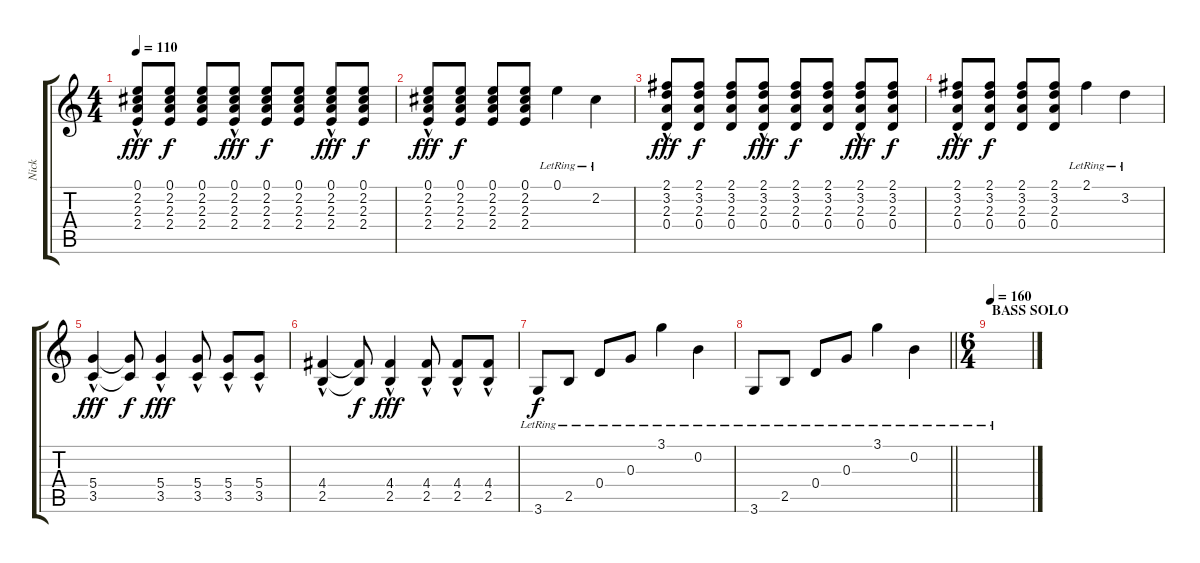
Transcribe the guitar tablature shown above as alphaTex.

\track ("Nick" "Nick") {instrument acousticguitarsteel}
\staff {score tabs}
\tuning (E4 B3 G3 D3 A2 E2) {hide}
\ts (4 4)
\tempo 110
\clef g2
\ks c
(0.1{hac} 2.2{hac} 2.3{hac} 2.4{hac}).8{dy fff} (0.1 2.2 2.3 2.4).8{dy f} (0.1 2.2 2.3 2.4).8 (0.1{hac} 2.2{hac} 2.3{hac} 2.4{hac}).8{dy fff} (0.1 2.2 2.3 2.4).8{dy f} (0.1 2.2 2.3 2.4).8 (0.1{hac} 2.2{hac} 2.3{hac} 2.4{hac}).8{dy fff} (0.1 2.2 2.3 2.4).8{dy f} |
(0.1{hac} 2.2{hac} 2.3{hac} 2.4{hac}).8{dy fff} (0.1 2.2 2.3 2.4).8{dy f} (0.1 2.2 2.3 2.4).8 (0.1 2.2 2.3 2.4).8 0.1{lr}.4 2.2{lr}.4 |
(2.1{hac} 3.2{hac} 2.3{hac} 0.4{hac}).8{dy fff} (2.1 3.2 2.3 0.4).8{dy f} (2.1 3.2 2.3 0.4).8 (2.1{hac} 3.2{hac} 2.3{hac} 0.4{hac}).8{dy fff} (2.1 3.2 2.3 0.4).8{dy f} (2.1 3.2 2.3 0.4).8 (2.1{hac} 3.2{hac} 2.3{hac} 0.4{hac}).8{dy fff} (2.1 3.2 2.3 0.4).8{dy f} |
(2.1{hac} 3.2{hac} 2.3{hac} 0.4{hac}).8{dy fff} (2.1 3.2 2.3 0.4).8{dy f} (2.1 3.2 2.3 0.4).8 (2.1 3.2 2.3 0.4).8 2.1{lr}.4 3.2{lr}.4 |
(5.4{hac} 3.5{hac}).4{dy fff} (5.4{t} 3.5{t}).8{dy f} (5.4{hac} 3.5{hac}).4{dy fff} (5.4{hac} 3.5{hac}).8 (5.4{hac} 3.5{hac}).8 (5.4{hac} 3.5{hac}).8 |
(4.4{hac} 2.5{hac}).4 (4.4{t} 2.5{t}).8{dy f} (4.4{hac} 2.5{hac}).4{dy fff} (4.4{hac} 2.5{hac}).8 (4.4{hac} 2.5{hac}).8 (4.4{hac} 2.5{hac}).8 |
3.6{lr}.8{dy f} 2.5{lr}.8 0.4{lr}.8 0.3{lr}.8 3.1{lr}.4 0.2{lr}.4 |
\barLineRight lightlight
3.6{lr}.8 2.5{lr}.8 0.4{lr}.8 0.3{lr}.8 3.1{lr}.4 0.2{lr}.4 |
\ts (6 4)
\section ("" "BASS SOLO")
\tempo 160
